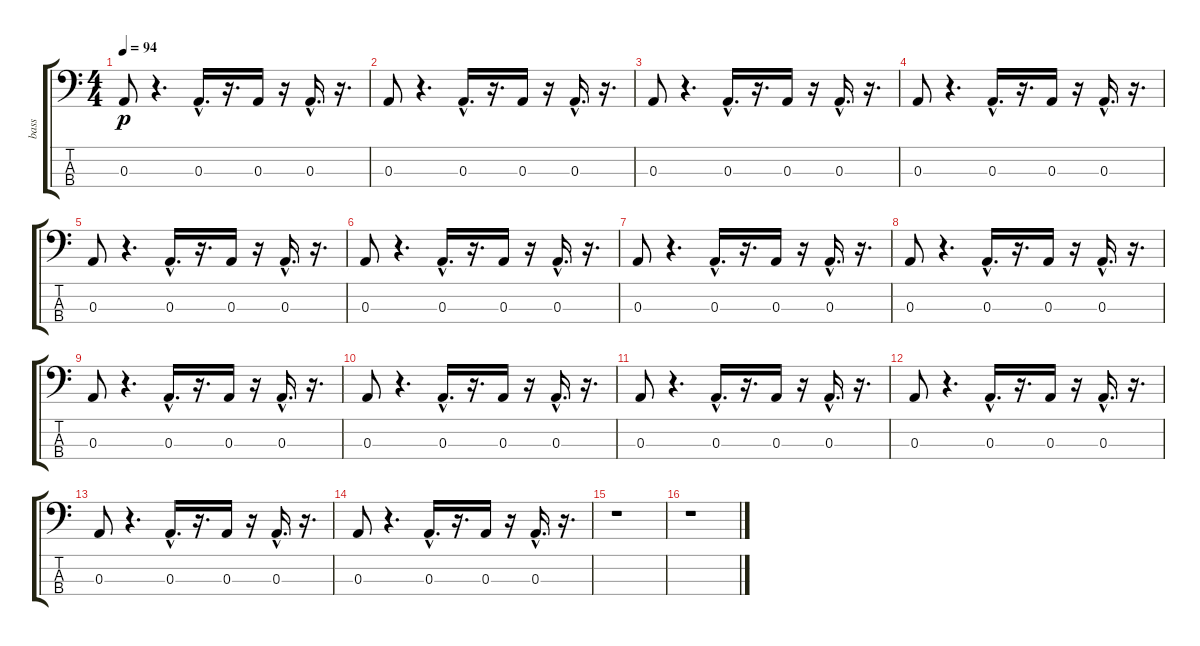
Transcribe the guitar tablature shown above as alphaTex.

\track ("bass" "bass") {instrument fretlessbass}
\staff {score tabs}
\tuning (G2 D2 A1 E1) {hide}
\ts (4 4)
\tempo 94
\clef f4
\ks c
0.3.8{dy p} r.4{d} 0.3{hac}.16{d} r.16{d} 0.3.16 r.16 0.3{hac}.16{d} r.16{d} |
0.3.8 r.4{d} 0.3{hac}.16{d} r.16{d} 0.3.16 r.16 0.3{hac}.16{d} r.16{d} |
0.3.8 r.4{d} 0.3{hac}.16{d} r.16{d} 0.3.16 r.16 0.3{hac}.16{d} r.16{d} |
0.3.8 r.4{d} 0.3{hac}.16{d} r.16{d} 0.3.16 r.16 0.3{hac}.16{d} r.16{d} |
0.3.8 r.4{d} 0.3{hac}.16{d} r.16{d} 0.3.16 r.16 0.3{hac}.16{d} r.16{d} |
0.3.8 r.4{d} 0.3{hac}.16{d} r.16{d} 0.3.16 r.16 0.3{hac}.16{d} r.16{d} |
0.3.8 r.4{d} 0.3{hac}.16{d} r.16{d} 0.3.16 r.16 0.3{hac}.16{d} r.16{d} |
0.3.8 r.4{d} 0.3{hac}.16{d} r.16{d} 0.3.16 r.16 0.3{hac}.16{d} r.16{d} |
0.3.8 r.4{d} 0.3{hac}.16{d} r.16{d} 0.3.16 r.16 0.3{hac}.16{d} r.16{d} |
0.3.8 r.4{d} 0.3{hac}.16{d} r.16{d} 0.3.16 r.16 0.3{hac}.16{d} r.16{d} |
0.3.8 r.4{d} 0.3{hac}.16{d} r.16{d} 0.3.16 r.16 0.3{hac}.16{d} r.16{d} |
0.3.8 r.4{d} 0.3{hac}.16{d} r.16{d} 0.3.16 r.16 0.3{hac}.16{d} r.16{d} |
0.3.8 r.4{d} 0.3{hac}.16{d} r.16{d} 0.3.16 r.16 0.3{hac}.16{d} r.16{d} |
0.3.8 r.4{d} 0.3{hac}.16{d} r.16{d} 0.3.16 r.16 0.3{hac}.16{d} r.16{d} |
r.1 |
r.1
